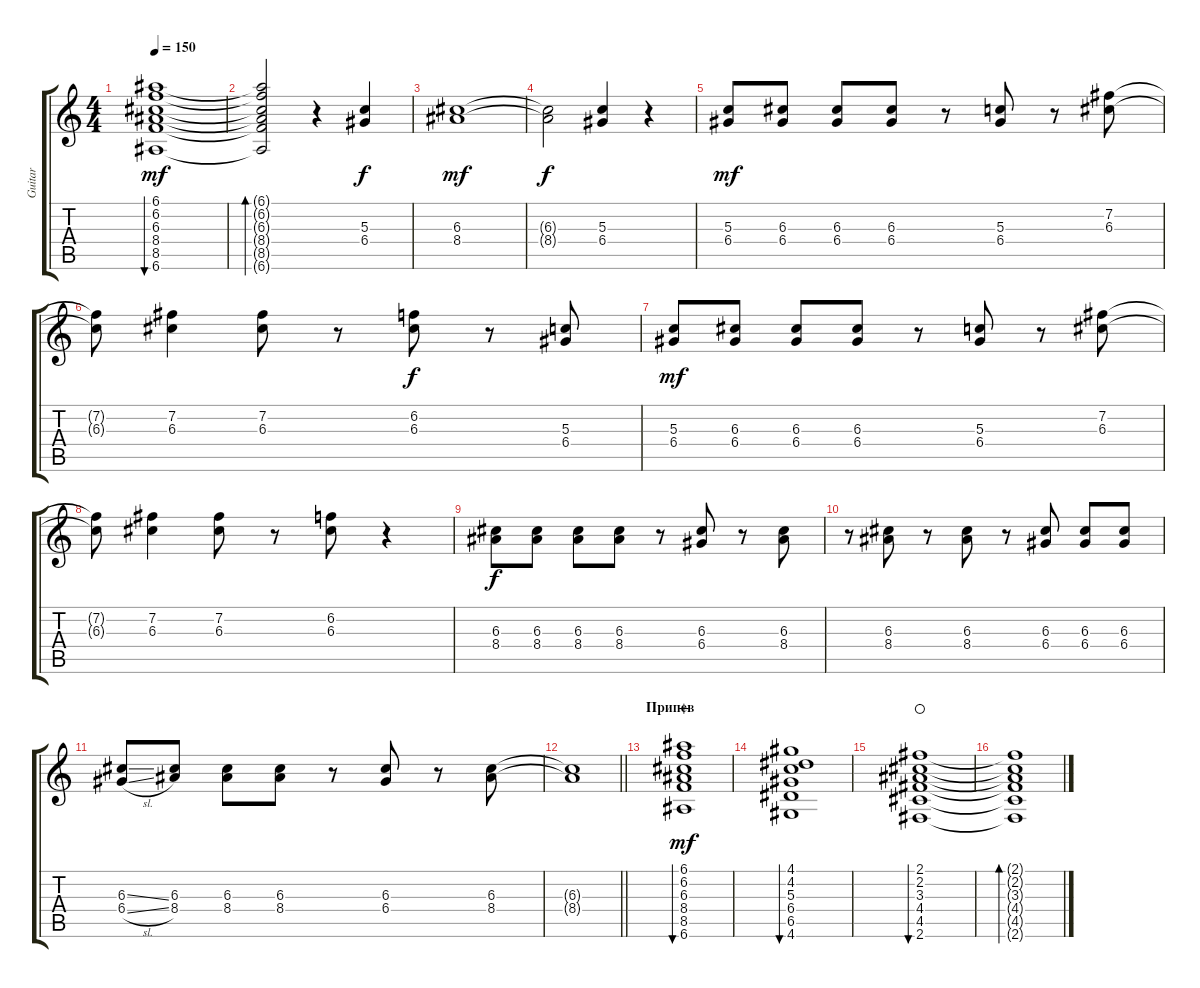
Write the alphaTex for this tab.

\track ("Guitar" "Guitar") {instrument acousticguitarsteel}
\staff {score tabs}
\tuning (E4 B3 G3 D3 A2 E2) {hide}
\ts (4 4)
\tempo 150
\clef g2
\ks c
(6.1 6.2 6.3 8.4 8.5 6.6).1{bu 240 dy mf} |
(6.1{t} 6.2{t} 6.3{t} 8.4{t} 8.5{t} 6.6{t}).2{bd 120} r.4 (5.3 6.4).4{dy f volume 12} |
(6.3 8.4).1{dy mf} |
(6.3{t} 8.4{t}).2{dy f} (5.3 6.4).4 r.4 |
(5.3 6.4).8{dy mf} (6.3 6.4).8 (6.3 6.4).8 (6.3 6.4).8 r.8 (5.3 6.4).8 r.8 (7.2 6.3).8 |
(7.2{t} 6.3{t}).8 (7.2 6.3).4 (7.2 6.3).8 r.8 (6.2 6.3).8{dy f} r.8 (5.3 6.4).8 |
(5.3 6.4).8{dy mf} (6.3 6.4).8 (6.3 6.4).8 (6.3 6.4).8 r.8 (5.3 6.4).8 r.8 (7.2 6.3).8 |
(7.2{t} 6.3{t}).8 (7.2 6.3).4 (7.2 6.3).8 r.8 (6.2 6.3).8 r.4 |
(6.3 8.4).8{dy f} (6.3 8.4).8 (6.3 8.4).8 (6.3 8.4).8 r.8 (6.3 6.4).8 r.8 (6.3 8.4).8 |
r.8 (6.3 8.4).8 r.8 (6.3 8.4).8 r.8 (6.3 6.4).8 (6.3 6.4).8 (6.3 6.4).8 |
(6.3{ss} 6.4{sl}).8 (6.3 8.4).8 (6.3 8.4).8 (6.3 8.4).8 r.8 (6.3 6.4).8 r.8 (6.3 8.4).8 |
\barLineRight lightlight
(6.3{t} 8.4{t}).1 |
\section ("" "Припев")
(6.1 6.2 6.3 8.4 8.5 6.6).1{bu 240 dy mf wahc} |
(4.1 4.2 5.3 6.4 6.5 4.6).1{bu 240} |
(2.1 2.2 3.3 4.4 4.5 2.6).1{bu 240 waho} |
(2.1{t} 2.2{t} 3.3{t} 4.4{t} 4.5{t} 2.6{t}).1{bd 120}
